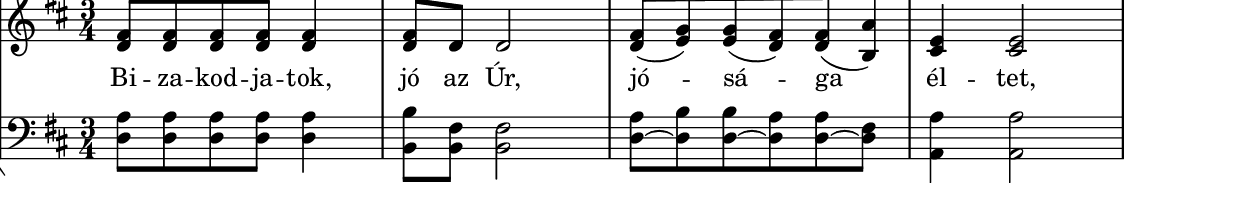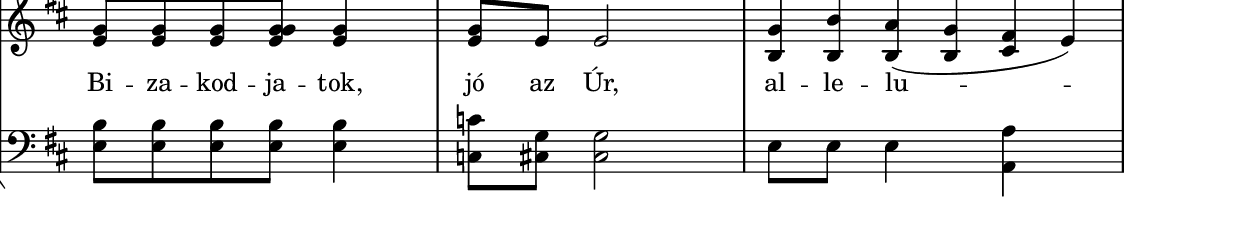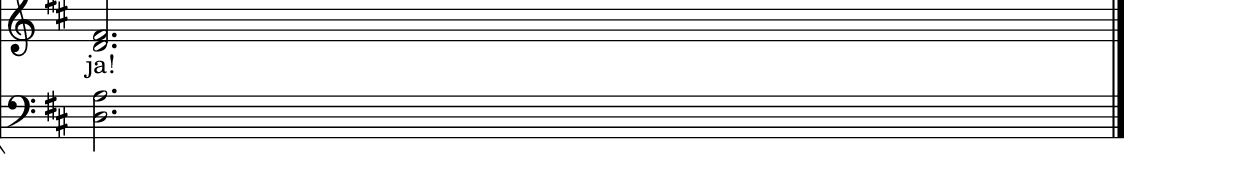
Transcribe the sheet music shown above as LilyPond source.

% MusicXML to Lilypond converter by Kovi

szovegAAA = \lyricmode {  "Bi" -- "za" -- "kod" -- "ja" -- "tok," "jó" "az" "Úr," "jó" -- "sá" -- "ga" "él" -- "tet," "Bi" -- "za" -- "kod" -- "ja" -- "tok," "jó" "az" "Úr," "al" -- "le" -- "lu" -- "ja!"  }

% Analyzing...
% 2 parts
% 1 Staff
% forceBassClefActive = 
melody = {
\new StaffGroup <<
% 1 Staff
% 58 notes in the part
% 1 voices

\new Staff
\new Voice {
% 58 notes
% 8 mesaures

% Measure 1
\clef "treble"
\key d \major
\time 3/4 
<d' fis' >8 <d' fis' >8 <d' fis' >8 <d' fis' >8 <d' fis' >4 
% Measure 2
<d' fis' >8 d'8 d'2 
% Measure 3
<d' fis' >8 (<e' g' >8 )<e' g' >8 (<d' fis' >8 )<d' fis' >8 (<b a' >8 )
% Measure 4
<cis' e' >4 <cis' e' >2 
% Measure 5
<e' g' >8 <e' g' >8 <e' g' >8 <e' g' g' >8 <e' g' >4 
% Measure 6
<e' g' >8 e'8 e'2 
% Measure 7
<b g' >8 <b b' >8 <b a' >8 (<b g' >8 <cis' fis' >8 e'8 )
% Measure 8
\break
<d' fis' >2. \bar "|." 
} % voice
\addlyrics { \szovegAAA }

% 1 Staff
% 55 notes in the part
% 1 voices

\new Staff
\new Voice {
% 55 notes
% 8 mesaures

% Measure 1
\clef "bass"
\key d \major
\time 3/4 
<d a >8 <d a >8 <d a >8 <d a >8 <d a >4 
% Measure 2
<b, b >8 <b, fis >8 <b, fis >2 
% Measure 3
<d a >8~ <d b >8 <d b >8~ <d a >8 <d a >8~ <d fis >8 
% Measure 4
<a, a >4 <a, a >2 
% Measure 5
<e b >8 <e b >8 <e b >8 <e b >8 <e b >4 
% Measure 6
<c c' >8 <cis g >8 <cis g >2 
% Measure 7
e8 e8 e4 <a, a >4 
% Measure 8
\break
<d a >2. \bar "|." 
} % voice
>>
} % melody


harmonies = \chordmode {
% 9 chords
\germanChords
d4 s4 s4 b4:m s4 s4 d4 s4 s4 a4 s4 s4 e4:m s4 s4 c4 s4 s4 e4:m s4 a4 d4
}

\include "../../definitions.ly"
